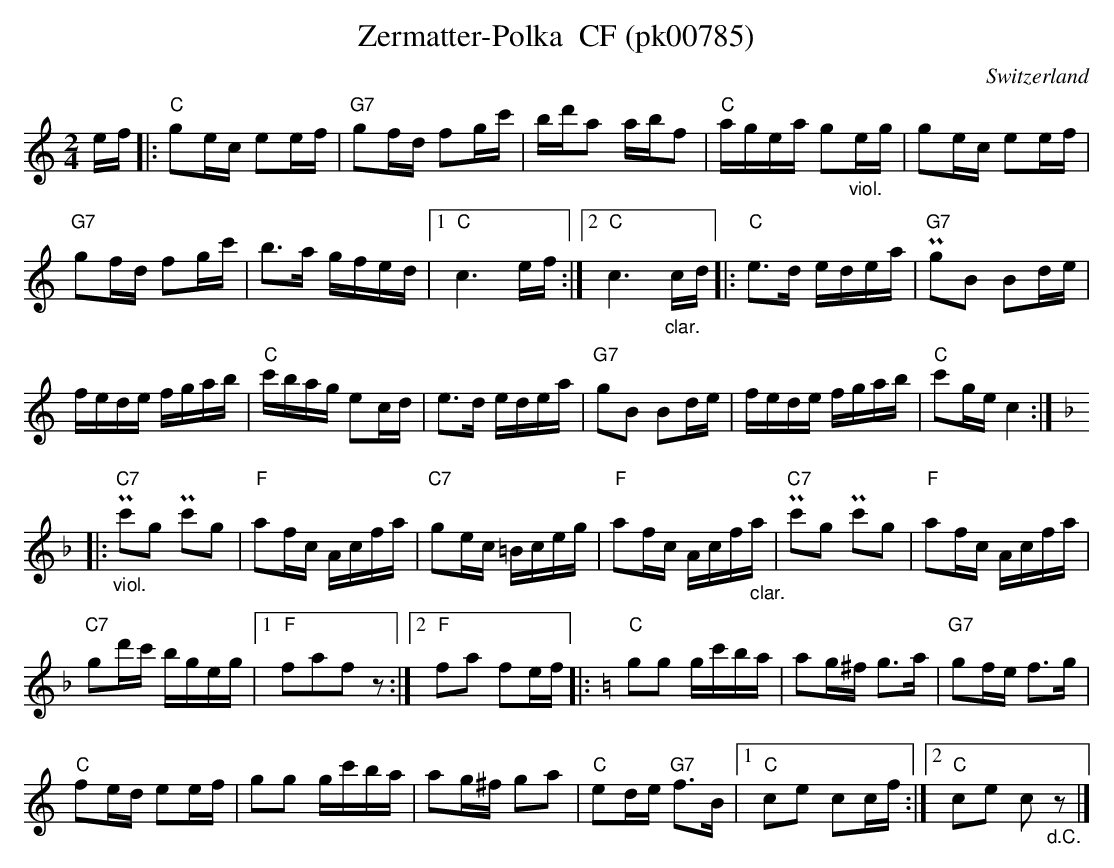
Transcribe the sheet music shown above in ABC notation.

X:1
T: Zermatter-Polka  CF (pk00785)
O:Switzerland
M:2/4
L:1/16
K:C major
ef |: "C"g2ec e2ef | "G7"g2fd f2gc' | bd'a2 abf2 | "C"agea g2"_viol."eg | g2ec e2ef |
"G7"g2fd f2gc' | b3a gfed |1 "C"c6ef :|2 "C"c6 "_clar."cd |: "C"e3d edea | "G7"Pg2B2 B2de |
fede fgab | "C"c'bag e2cd | e3d edea | "G7"g2B2 B2de | fede fgab | "C"c'2gec4 :| [K:F]
|: "_viol.""C7"Pc'2g2 Pc'2g2 | "F"a2fc Acfa | "C7"g2ec =Bceg | "F"a2fc Acf"_ clar."a | "C7"Pc'2g2 Pc'2g2 | "F"a2fc Acfa |
"C7"g2d'c' bgeg |1 "F"f2a2f2z2 :|2 "F"f2a2 f2ef |: [K:C] "C"g2g2 gc'ba | a2g^f g3a | "G7"g2fe f3g |
"C"f2ed e2ef | g2g2 gc'ba | a2g^f g2a2 | "C"e2de "G7"f3B |1 "C"c2e2 c2cf :|2 "C"c2e2 c2"_d.C."z2 |]
